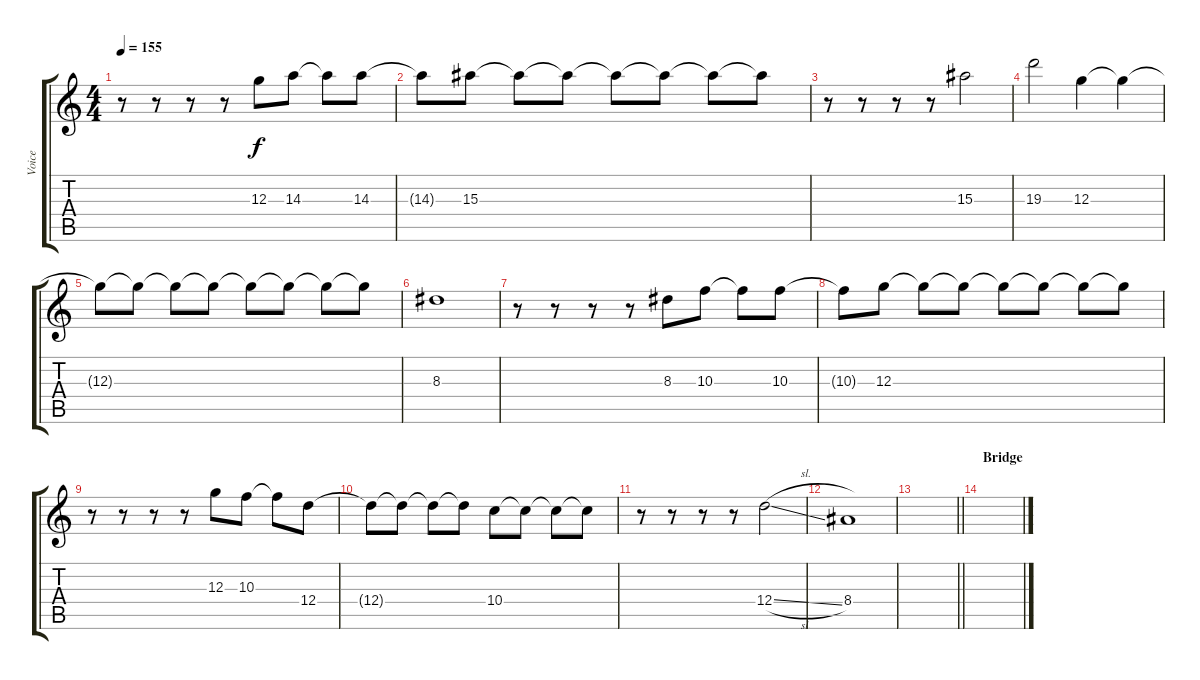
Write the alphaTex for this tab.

\track ("Voice" "Voice") {instrument overdrivenguitar}
\staff {score tabs}
\tuning (E4 B3 G3 D3 A2 E2) {hide}
\ts (4 4)
\tempo 155
\clef g2
\ks c
r.8{dy f} r.8 r.8 r.8 12.3.8 14.3.8 14.3{t}.8 14.3.8 |
14.3{t}.8 15.3.8 15.3{t}.8 15.3{t}.8 15.3{t}.8 15.3{t}.8 15.3{t}.8 15.3{t}.8 |
r.8 r.8 r.8 r.8 15.3.2 |
19.3.2 12.3.4 12.3{t}.4 |
12.3{t}.8 12.3{t}.8 12.3{t}.8 12.3{t}.8 12.3{t}.8 12.3{t}.8 12.3{t}.8 12.3{t}.8 |
8.3.1 |
r.8 r.8 r.8 r.8 8.3.8 10.3.8 10.3{t}.8 10.3.8 |
10.3{t}.8 12.3.8 12.3{t}.8 12.3{t}.8 12.3{t}.8 12.3{t}.8 12.3{t}.8 12.3{t}.8 |
r.8 r.8 r.8 r.8 12.3.8 10.3.8 10.3{t}.8 12.4.8 |
12.4{t}.8 12.4{t}.8 12.4{t}.8 12.4{t}.8 10.4.8 10.4{t}.8 10.4{t}.8 10.4{t}.8 |
r.8 r.8 r.8 r.8 12.4{sl}.2 |
8.4.1 |
\barLineRight lightlight
|
\section ("" "Bridge")
